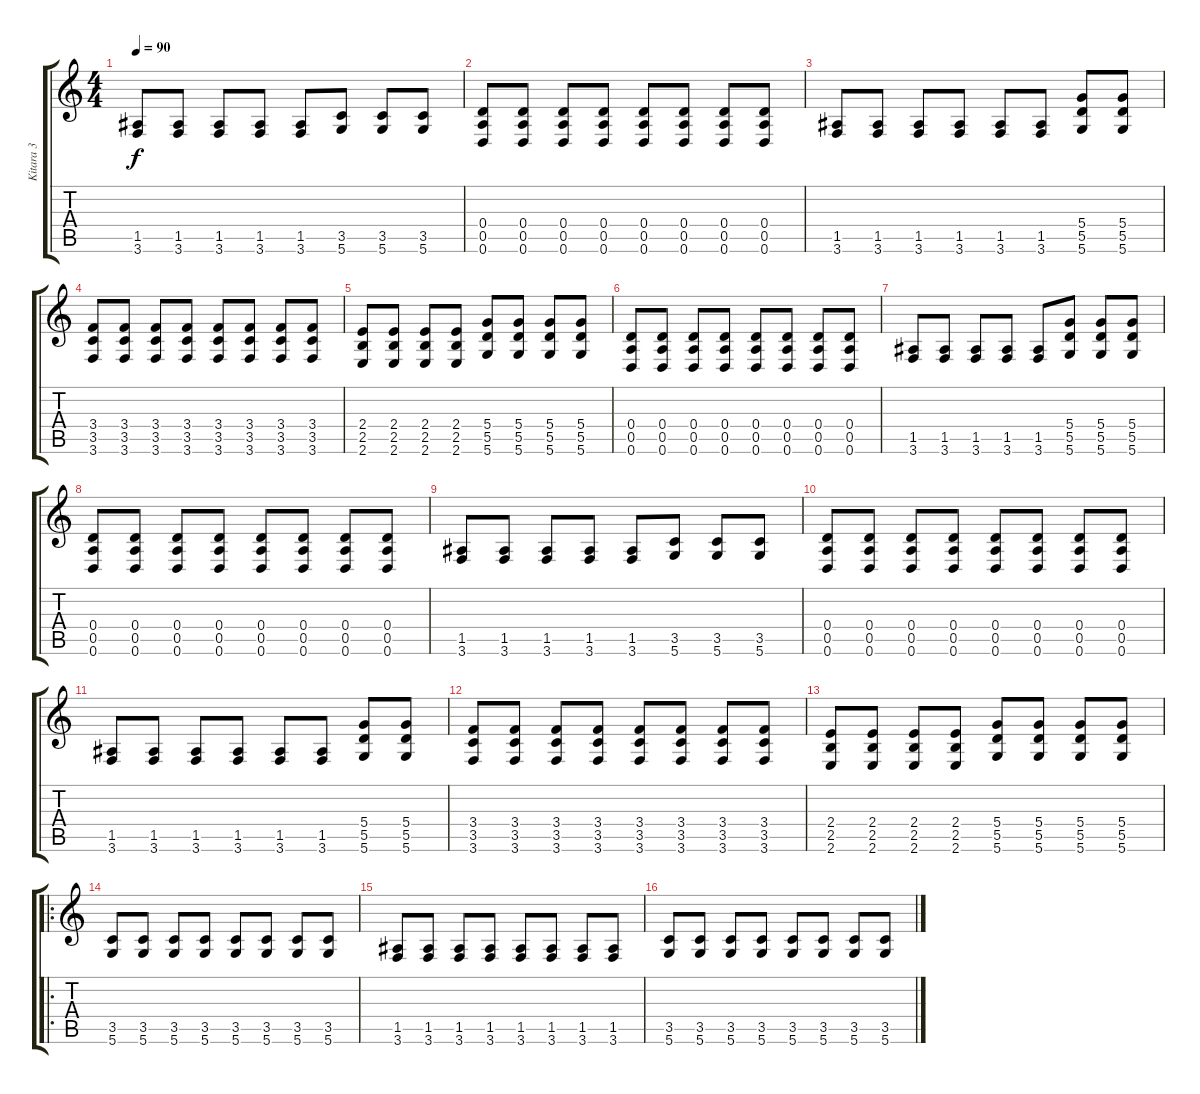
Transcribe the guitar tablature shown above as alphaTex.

\track ("Kitara 3" "Kitara 3") {instrument distortionguitar}
\staff {score tabs}
\tuning (E4 B3 G3 D3 A2 D2) {hide}
\ts (4 4)
\tempo 90
\clef g2
\ks c
(1.5 3.6).8{dy f} (1.5 3.6).8 (1.5 3.6).8 (1.5 3.6).8 (1.5 3.6).8 (3.5 5.6).8 (3.5 5.6).8 (3.5 5.6).8 |
(0.4 0.5 0.6).8 (0.4 0.5 0.6).8 (0.4 0.5 0.6).8 (0.4 0.5 0.6).8 (0.4 0.5 0.6).8 (0.4 0.5 0.6).8 (0.4 0.5 0.6).8 (0.4 0.5 0.6).8 |
(1.5 3.6).8 (1.5 3.6).8 (1.5 3.6).8 (1.5 3.6).8 (1.5 3.6).8 (1.5 3.6).8 (5.4 5.5 5.6).8 (5.4 5.5 5.6).8 |
(3.4 3.5 3.6).8 (3.4 3.5 3.6).8 (3.4 3.5 3.6).8 (3.4 3.5 3.6).8 (3.4 3.5 3.6).8 (3.4 3.5 3.6).8 (3.4 3.5 3.6).8 (3.4 3.5 3.6).8 |
(2.4 2.5 2.6).8 (2.4 2.5 2.6).8 (2.4 2.5 2.6).8 (2.4 2.5 2.6).8 (5.4 5.5 5.6).8 (5.4 5.5 5.6).8 (5.4 5.5 5.6).8 (5.4 5.5 5.6).8 |
(0.4 0.5 0.6).8{volume 10 balance 16} (0.4 0.5 0.6).8 (0.4 0.5 0.6).8 (0.4 0.5 0.6).8 (0.4 0.5 0.6).8 (0.4 0.5 0.6).8 (0.4 0.5 0.6).8 (0.4 0.5 0.6).8 |
(1.5 3.6).8 (1.5 3.6).8 (1.5 3.6).8 (1.5 3.6).8 (1.5 3.6).8 (5.4 5.5 5.6).8 (5.4 5.5 5.6).8 (5.4 5.5 5.6).8 |
(0.4 0.5 0.6).8 (0.4 0.5 0.6).8 (0.4 0.5 0.6).8 (0.4 0.5 0.6).8 (0.4 0.5 0.6).8 (0.4 0.5 0.6).8 (0.4 0.5 0.6).8 (0.4 0.5 0.6).8 |
(1.5 3.6).8 (1.5 3.6).8 (1.5 3.6).8 (1.5 3.6).8 (1.5 3.6).8 (3.5 5.6).8 (3.5 5.6).8 (3.5 5.6).8 |
(0.4 0.5 0.6).8 (0.4 0.5 0.6).8 (0.4 0.5 0.6).8 (0.4 0.5 0.6).8 (0.4 0.5 0.6).8 (0.4 0.5 0.6).8 (0.4 0.5 0.6).8 (0.4 0.5 0.6).8 |
(1.5 3.6).8 (1.5 3.6).8 (1.5 3.6).8 (1.5 3.6).8 (1.5 3.6).8 (1.5 3.6).8 (5.4 5.5 5.6).8 (5.4 5.5 5.6).8 |
(3.4 3.5 3.6).8 (3.4 3.5 3.6).8 (3.4 3.5 3.6).8 (3.4 3.5 3.6).8 (3.4 3.5 3.6).8 (3.4 3.5 3.6).8 (3.4 3.5 3.6).8 (3.4 3.5 3.6).8 |
(2.4 2.5 2.6).8 (2.4 2.5 2.6).8 (2.4 2.5 2.6).8 (2.4 2.5 2.6).8 (5.4 5.5 5.6).8 (5.4 5.5 5.6).8 (5.4 5.5 5.6).8 (5.4 5.5 5.6).8 |
\ro
(3.5 5.6).8{volume 16 balance 8} (3.5 5.6).8 (3.5 5.6).8 (3.5 5.6).8 (3.5 5.6).8 (3.5 5.6).8 (3.5 5.6).8 (3.5 5.6).8 |
(1.5 3.6).8 (1.5 3.6).8 (1.5 3.6).8 (1.5 3.6).8 (1.5 3.6).8 (1.5 3.6).8 (1.5 3.6).8 (1.5 3.6).8 |
(3.5 5.6).8 (3.5 5.6).8 (3.5 5.6).8 (3.5 5.6).8 (3.5 5.6).8 (3.5 5.6).8 (3.5 5.6).8 (3.5 5.6).8
